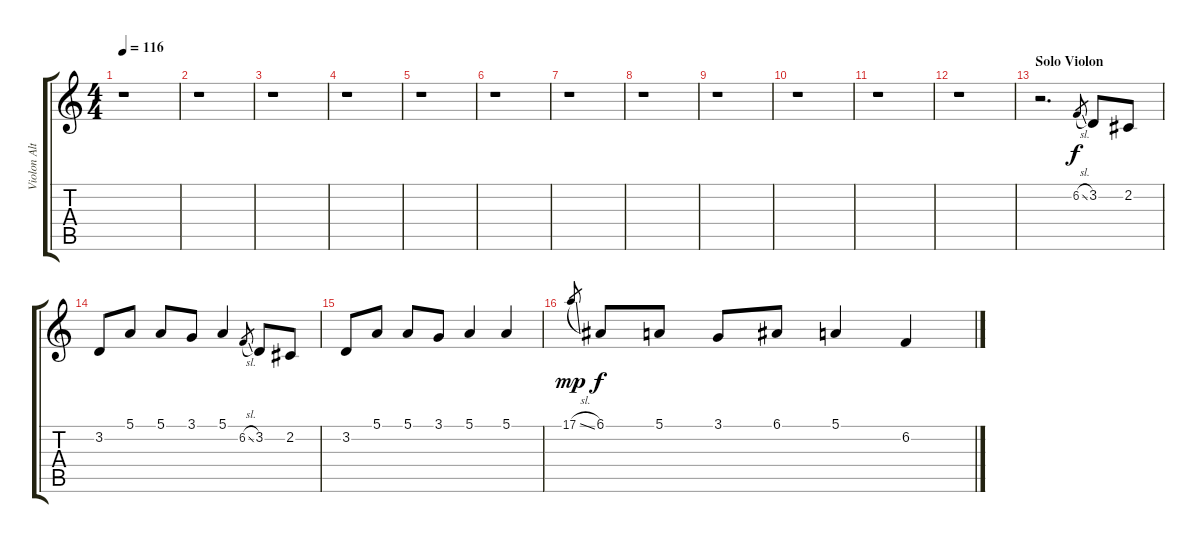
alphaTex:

\track ("Violon Alto" "Violon Alt") {instrument viola}
\staff {score tabs}
\tuning (E4 B3 G3 D3 A2 E2) {hide}
\ts (4 4)
\tempo 116
\clef g2
\ks c
r.1{dy fff} |
r.1 |
r.1 |
r.1 |
r.1 |
r.1 |
r.1 |
r.1 |
r.1 |
r.1 |
r.1 |
r.1 |
\section ("" "Solo Violon")
r.2{d} 6.2{sl}.8{gr dy f} 3.2.8 2.2.8 |
3.2.8 5.1.8 5.1.8 3.1.8 5.1.4 6.2{sl}.8{gr} 3.2.8 2.2.8 |
3.2.8 5.1.8 5.1.8 3.1.8 5.1.4 5.1.4 |
17.1{sl}.8{gr dy mp} 6.1.8{dy f} 5.1.8 3.1.8 6.1.8 5.1.4 6.2.4
